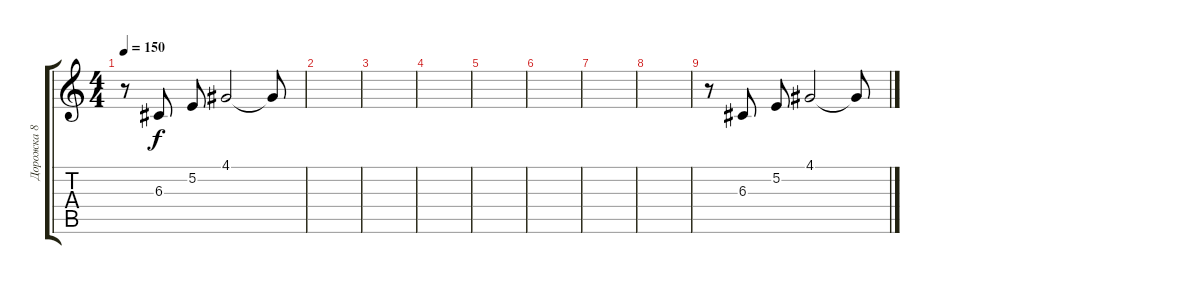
\track ("Дорожка 8" "Дорожка 8") {instrument clavinet}
\staff {score tabs}
\tuning (E4 B3 G3 D3 A2 E2) {hide}
\ts (4 4)
\tempo 150
\clef g2
\ks c
r.8{dy f} 6.3.8 5.2.8 4.1.2 4.1{t}.8 |
|
|
|
|
|
|
|
r.8 6.3.8 5.2.8 4.1.2 4.1{t}.8
